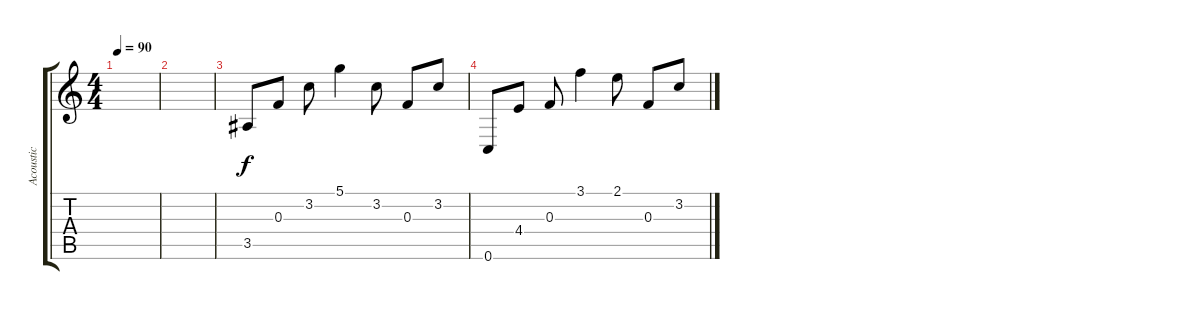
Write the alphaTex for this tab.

\track ("Acoustic" "Acoustic") {instrument acousticguitarsteel}
\staff {score tabs}
\tuning (D4 A3 F3 C3 G2 C2) {hide}
\ts (4 4)
\tempo 90
\clef g2
\ks c
|
|
3.5.8 0.3.8 3.2.8 5.1.4 3.2.8 0.3.8 3.2.8 |
0.6.8 4.4.8 0.3.8 3.1.4 2.1.8 0.3.8 3.2.8
